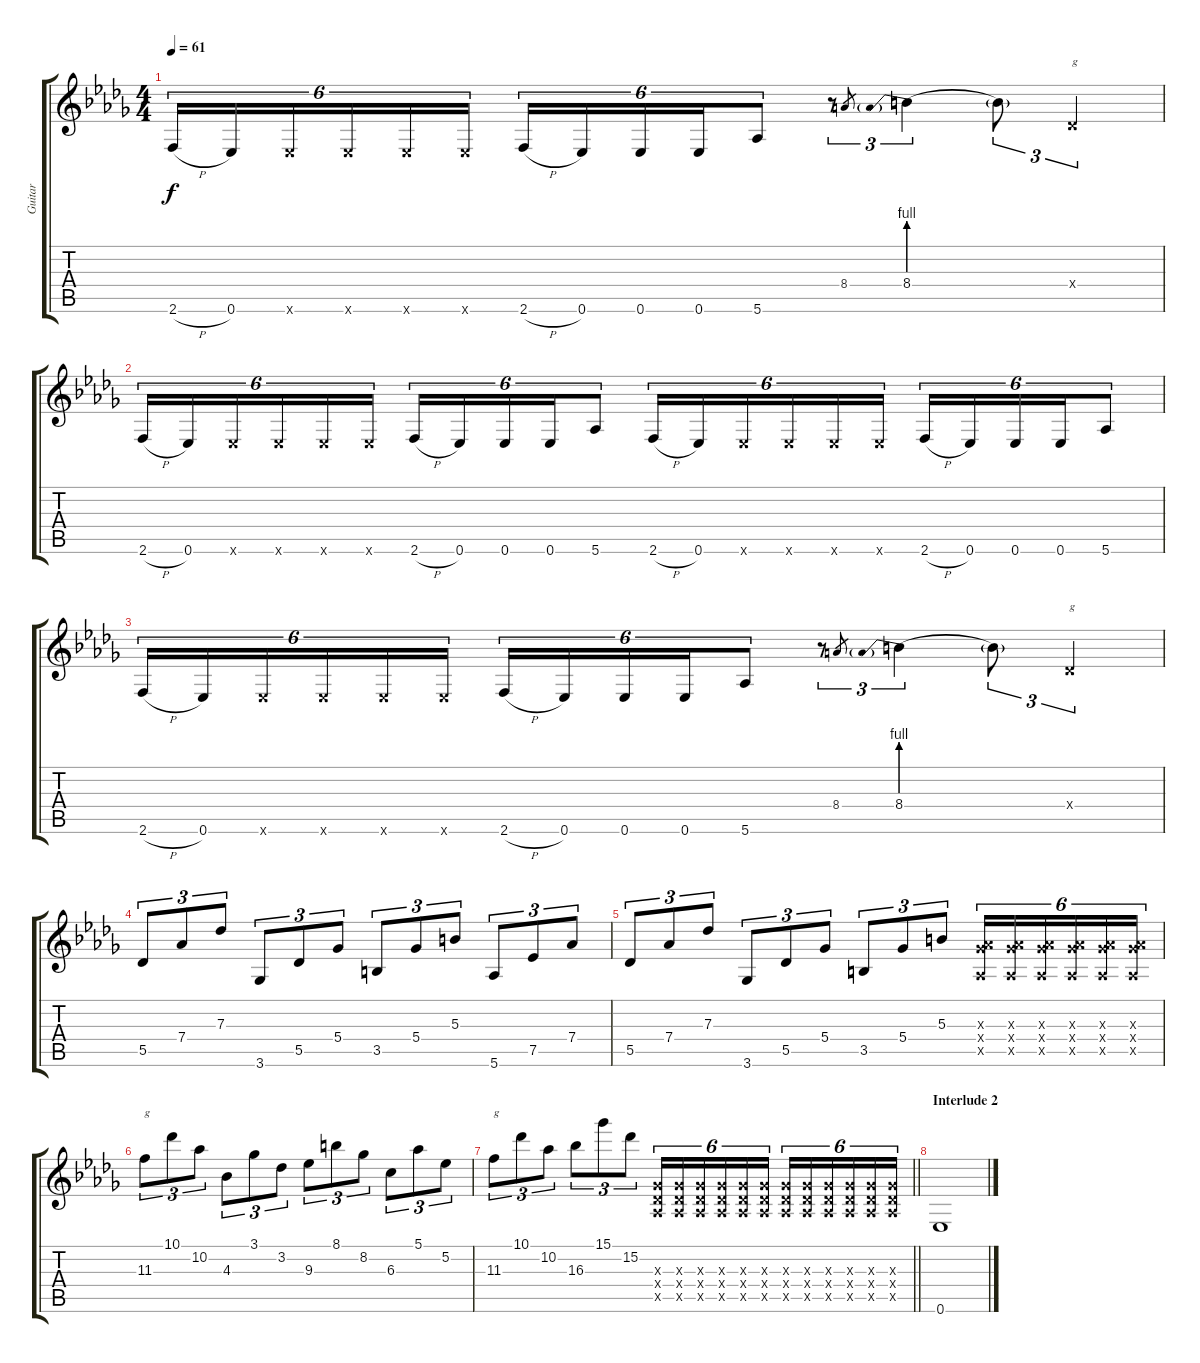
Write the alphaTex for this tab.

\track ("Guitar" "Guitar") {instrument electricguitarjazz}
\staff {score tabs}
\tuning (Eb4 Bb3 Gb3 Db3 Ab2 Eb2) {hide}
\ts (4 4)
\tempo 61
\clef g2
\ks bbminor
2.6{h}.16{tu (6 4) dy f} 0.6.16{tu (6 4)} 0.6{x}.16{tu (6 4)} 0.6{x}.16{tu (6 4)} 0.6{x}.16{tu (6 4)} 0.6{x}.16{tu (6 4)} 2.6{h}.16{tu (6 4)} 0.6.16{tu (6 4)} 0.6.16{tu (6 4)} 0.6.16{tu (6 4)} 5.6.8{tu (6 4)} r.8{tu (3 2)} 8.4.8{gr} 8.4{be (prebend 0 4 60 4)}.4{tu (3 2)} 8.4{t}.8{tu (3 2)} 0.4{x}.4{tu (3 2) txt "g"} |
2.6{h}.16{tu (6 4)} 0.6.16{tu (6 4)} 0.6{x}.16{tu (6 4)} 0.6{x}.16{tu (6 4)} 0.6{x}.16{tu (6 4)} 0.6{x}.16{tu (6 4)} 2.6{h}.16{tu (6 4)} 0.6.16{tu (6 4)} 0.6.16{tu (6 4)} 0.6.16{tu (6 4)} 5.6.8{tu (6 4)} 2.6{h}.16{tu (6 4)} 0.6.16{tu (6 4)} 0.6{x}.16{tu (6 4)} 0.6{x}.16{tu (6 4)} 0.6{x}.16{tu (6 4)} 0.6{x}.16{tu (6 4)} 2.6{h}.16{tu (6 4)} 0.6.16{tu (6 4)} 0.6.16{tu (6 4)} 0.6.16{tu (6 4)} 5.6.8{tu (6 4)} |
2.6{h}.16{tu (6 4)} 0.6.16{tu (6 4)} 0.6{x}.16{tu (6 4)} 0.6{x}.16{tu (6 4)} 0.6{x}.16{tu (6 4)} 0.6{x}.16{tu (6 4)} 2.6{h}.16{tu (6 4)} 0.6.16{tu (6 4)} 0.6.16{tu (6 4)} 0.6.16{tu (6 4)} 5.6.8{tu (6 4)} r.8{tu (3 2)} 8.4.8{gr} 8.4{be (prebend 0 4 60 4)}.4{tu (3 2)} 8.4{t}.8{tu (3 2)} 0.4{x}.4{tu (3 2) txt "g"} |
5.5.8{tu (3 2)} 7.4.8{tu (3 2)} 7.3.8{tu (3 2)} 3.6.8{tu (3 2)} 5.5.8{tu (3 2)} 5.4.8{tu (3 2)} 3.5.8{tu (3 2)} 5.4.8{tu (3 2)} 5.3.8{tu (3 2)} 5.6.8{tu (3 2)} 7.5.8{tu (3 2)} 7.4.8{tu (3 2)} |
5.5.8{tu (3 2)} 7.4.8{tu (3 2)} 7.3.8{tu (3 2)} 3.6.8{tu (3 2)} 5.5.8{tu (3 2)} 5.4.8{tu (3 2)} 3.5.8{tu (3 2)} 5.4.8{tu (3 2)} 5.3.8{tu (3 2)} (0.3{x} 7.4{x} 0.5{x}).16{tu (6 4)} (0.3{x} 7.4{x} 0.5{x}).16{tu (6 4)} (0.3{x} 7.4{x} 0.5{x}).16{tu (6 4)} (0.3{x} 7.4{x} 0.5{x}).16{tu (6 4)} (0.3{x} 7.4{x} 0.5{x}).16{tu (6 4)} (0.3{x} 7.4{x} 0.5{x}).16{tu (6 4)} |
11.3.8{tu (3 2) txt "g"} 10.1.8{tu (3 2)} 10.2.8{tu (3 2)} 4.3.8{tu (3 2)} 3.1.8{tu (3 2)} 3.2.8{tu (3 2)} 9.3.8{tu (3 2)} 8.1.8{tu (3 2)} 8.2.8{tu (3 2)} 6.3.8{tu (3 2)} 5.1.8{tu (3 2)} 5.2.8{tu (3 2)} |
\barLineRight lightlight
11.3.8{tu (3 2) txt "g"} 10.1.8{tu (3 2)} 10.2.8{tu (3 2)} 16.3.8{tu (3 2)} 15.1.8{tu (3 2)} 15.2.8{tu (3 2)} (0.3{x} 0.4{x} 0.5{x}).16{tu (6 4)} (0.3{x} 0.4{x} 0.5{x}).16{tu (6 4)} (0.3{x} 0.4{x} 0.5{x}).16{tu (6 4)} (0.3{x} 0.4{x} 0.5{x}).16{tu (6 4)} (0.3{x} 0.4{x} 0.5{x}).16{tu (6 4)} (0.3{x} 0.4{x} 0.5{x}).16{tu (6 4)} (0.3{x} 0.4{x} 0.5{x}).16{tu (6 4)} (0.3{x} 0.4{x} 0.5{x}).16{tu (6 4)} (0.3{x} 0.4{x} 0.5{x}).16{tu (6 4)} (0.3{x} 0.4{x} 0.5{x}).16{tu (6 4)} (0.3{x} 0.4{x} 0.5{x}).16{tu (6 4)} (0.3{x} 0.4{x} 0.5{x}).16{tu (6 4)} |
\section ("" "Interlude 2")
0.6.1
